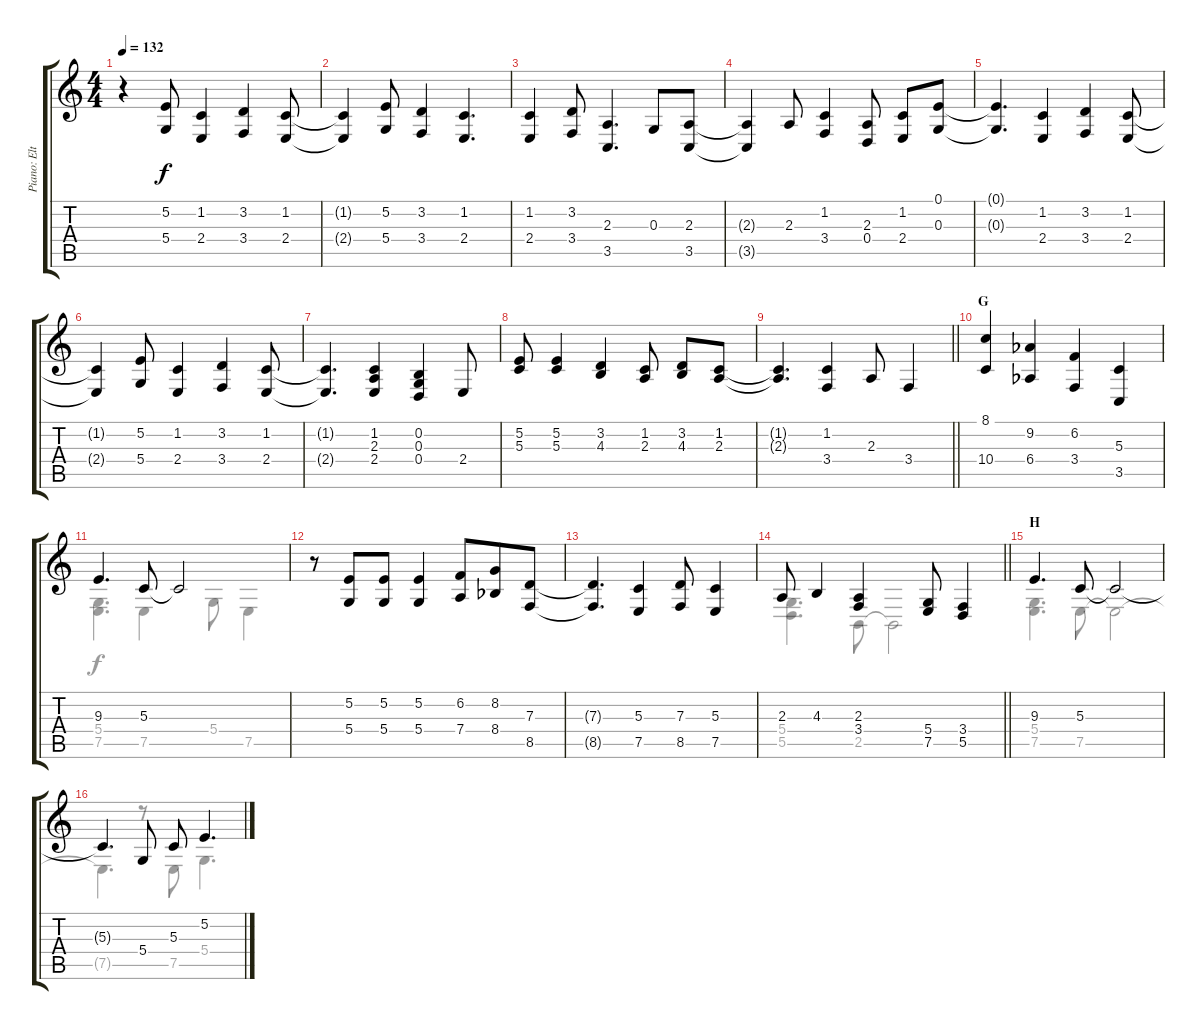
\track ("Piano: Elton John" "Piano: Elt") {instrument electricgrandpiano}
\staff {score tabs}
\tuning (E4 B3 G3 D3 A2 E2) {hide}
\voice
\ts (4 4)
\tempo 132
\clef g2
\ks c
r.4{dy f} (5.2 5.4).8 (1.2 2.4).4 (3.2 3.4).4 (1.2 2.4).8 |
(1.2{t} 2.4{t}).4 (5.2 5.4).8 (3.2 3.4).4 (1.2 2.4).4{d} |
(1.2 2.4).4 (3.2 3.4).8 (2.3 3.5).4{d} 0.3.8 (2.3 3.5).8 |
(2.3{t} 3.5{t}).4 2.3.8 (1.2 3.4).4 (2.3 0.4).8 (1.2 2.4).8 (0.1 0.3).8 |
(0.1{t} 0.3{t}).4{d} (1.2 2.4).4 (3.2 3.4).4 (1.2 2.4).8 |
(1.2{t} 2.4{t}).4 (5.2 5.4).8 (1.2 2.4).4 (3.2 3.4).4 (1.2 2.4).8 |
(1.2{t} 2.4{t}).4{d} (1.2 2.3 2.4).4 (0.2 0.3 0.4).4 2.4.8 |
(5.2 5.3).8 (5.2 5.3).4 (3.2 4.3).4 (1.2 2.3).8 (3.2 4.3).8 (1.2 2.3).8 |
\barLineRight lightlight
(1.2{t} 2.3{t}).4{d} (1.2 3.4).4 2.3.8 3.4.4 |
\section ("" "G")
(8.1 10.4).4 (9.2{acc b} 6.4{acc b}).4 (6.2 3.4).4 (5.3 3.5).4 |
9.3.4{d} 5.3.8 5.3{t}.2 |
r.8 (5.2 5.4).8{beam merge} (5.2 5.4).8 (5.2 5.4).4 (6.2 7.4).8{beam merge} (8.2 8.4{acc b}).8 (7.3 8.5).8 |
(7.3{t} 8.5{t}).4{d} (5.3 7.5).4 (7.3 8.5).8 (5.3 7.5).4 |
\barLineRight lightlight
2.3.8 4.3.4 (2.3 3.4).4 (5.4 7.5).8 (3.4 5.5).4 |
\section ("" "H")
9.3.4{d} 5.3.8 5.3{t}.2 |
5.3{t}.4{d} 5.4.8 5.3.8 5.2.4{d}
\voice
\clef g2
\ottava regular
\simile none
\ks c
|
|
|
|
|
|
|
|
\barLineRight lightlight
|
|
(5.4 7.5).4{d} 7.5.4 5.4.8 7.5.4 |
|
|
\barLineRight lightlight
(5.4 5.5).4{d} 2.5.8 2.5{t}.2 |
(5.4 7.5).4{d} 7.5.8 7.5{t}.2 |
7.5{t}.4{d} r.8 7.5.8 5.4.4{d}
